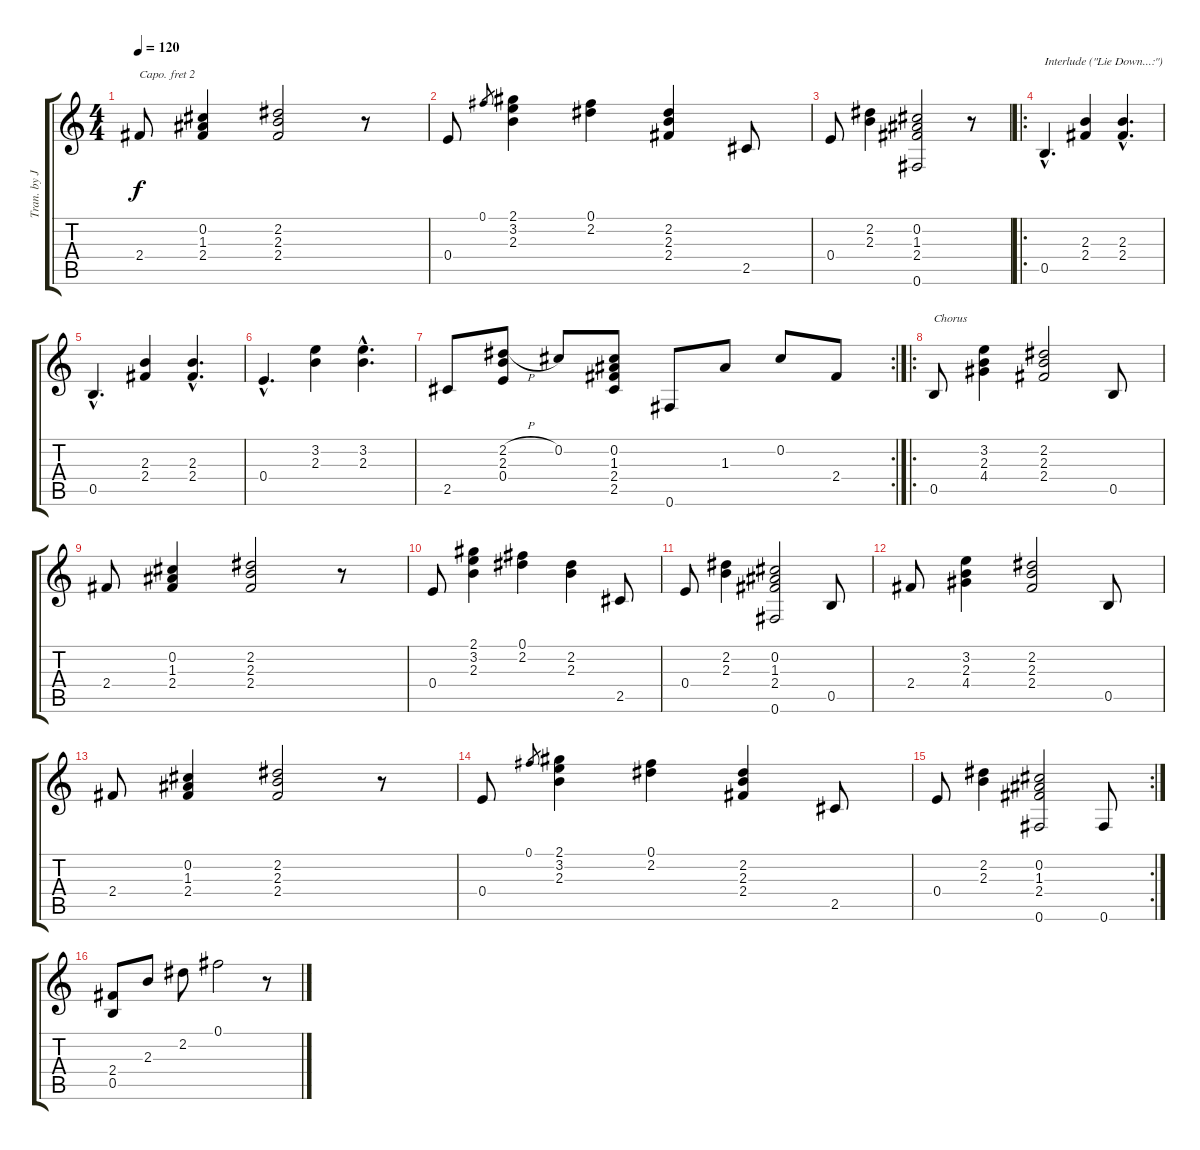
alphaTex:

\track ("Tran. by John Palermo" "Tran. by J") {instrument acousticguitarnylon}
\staff {score tabs}
\capo 2
\tuning (E4 B3 G3 D3 A2 E2) {hide}
\ts (4 4)
\tempo 120
\clef g2
\ks c
2.4.8{dy f} (0.2 1.3 2.4).4 (2.2 2.3 2.4).2 r.8 |
0.4.8 0.1.8{gr} (2.1 3.2 2.3).4 (0.1 2.2).4 (2.2 2.3 2.4).4 2.5.8 |
0.4.8 (2.2 2.3).4 (0.2 1.3 2.4 0.6).2 r.8 |
\ro
0.5{hac}.4{d txt "Interlude (\"Lie Down...:\")"} (2.3 2.4).4 (2.3{hac} 2.4{hac}).4{d} |
0.5{hac}.4{d} (2.3 2.4).4 (2.3{hac} 2.4{hac}).4{d} |
0.4{hac}.4{d} (3.2 2.3).4 (3.2{hac} 2.3{hac}).4{d} |
\rc 2
2.5.8 (2.2{h} 2.3 0.4).8 0.2.8 (0.2 1.3 2.4 2.5).8 0.6.8 1.3.8 0.2.8 2.4.8 |
\ro
0.5.8{txt "Chorus"} (3.2 2.3 4.4).4 (2.2 2.3 2.4).2 0.5.8 |
2.4.8 (0.2 1.3 2.4).4 (2.2 2.3 2.4).2 r.8 |
0.4.8 (2.1 3.2 2.3).4 (0.1 2.2).4 (2.2 2.3).4 2.5.8 |
0.4.8 (2.2 2.3).4 (0.2 1.3 2.4 0.6).2 0.5.8 |
2.4.8 (3.2 2.3 4.4).4 (2.2 2.3 2.4).2 0.5.8 |
2.4.8 (0.2 1.3 2.4).4 (2.2 2.3 2.4).2 r.8 |
0.4.8 0.1.8{gr} (2.1 3.2 2.3).4 (0.1 2.2).4 (2.2 2.3 2.4).4 2.5.8 |
\rc 2
0.4.8 (2.2 2.3).4 (0.2 1.3 2.4 0.6).2 0.6.8 |
(2.4 0.5).8 2.3.8 2.2.8 0.1.2 r.8
